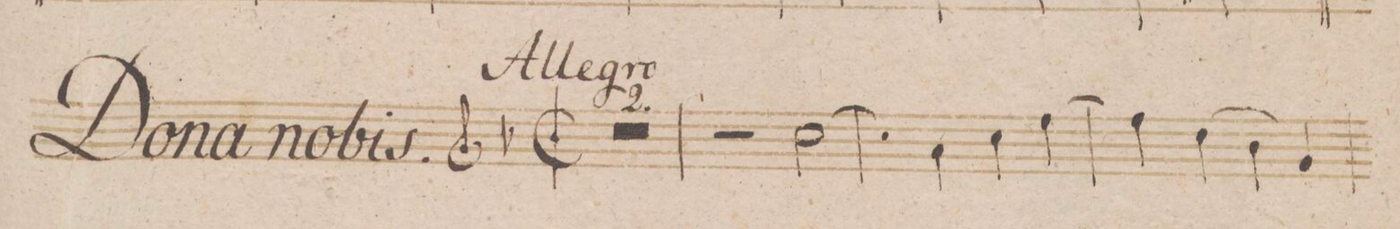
**kern	**dynam
*I"Oboe 1mo	*
*clefG2	*
*k[b-]	*
*met(c|)	*
*M2/2	*
0r	.
=2	=2
=3	=3
2r	.
[2cc\	.
=4	=4
4cc\]	.
4a\	.
4cc\	.
[4ff\	.
=5	=5
4ff\]	.
(4dd\	.
4b-\	.
4g/)	.
=6	=6
*-	*-
